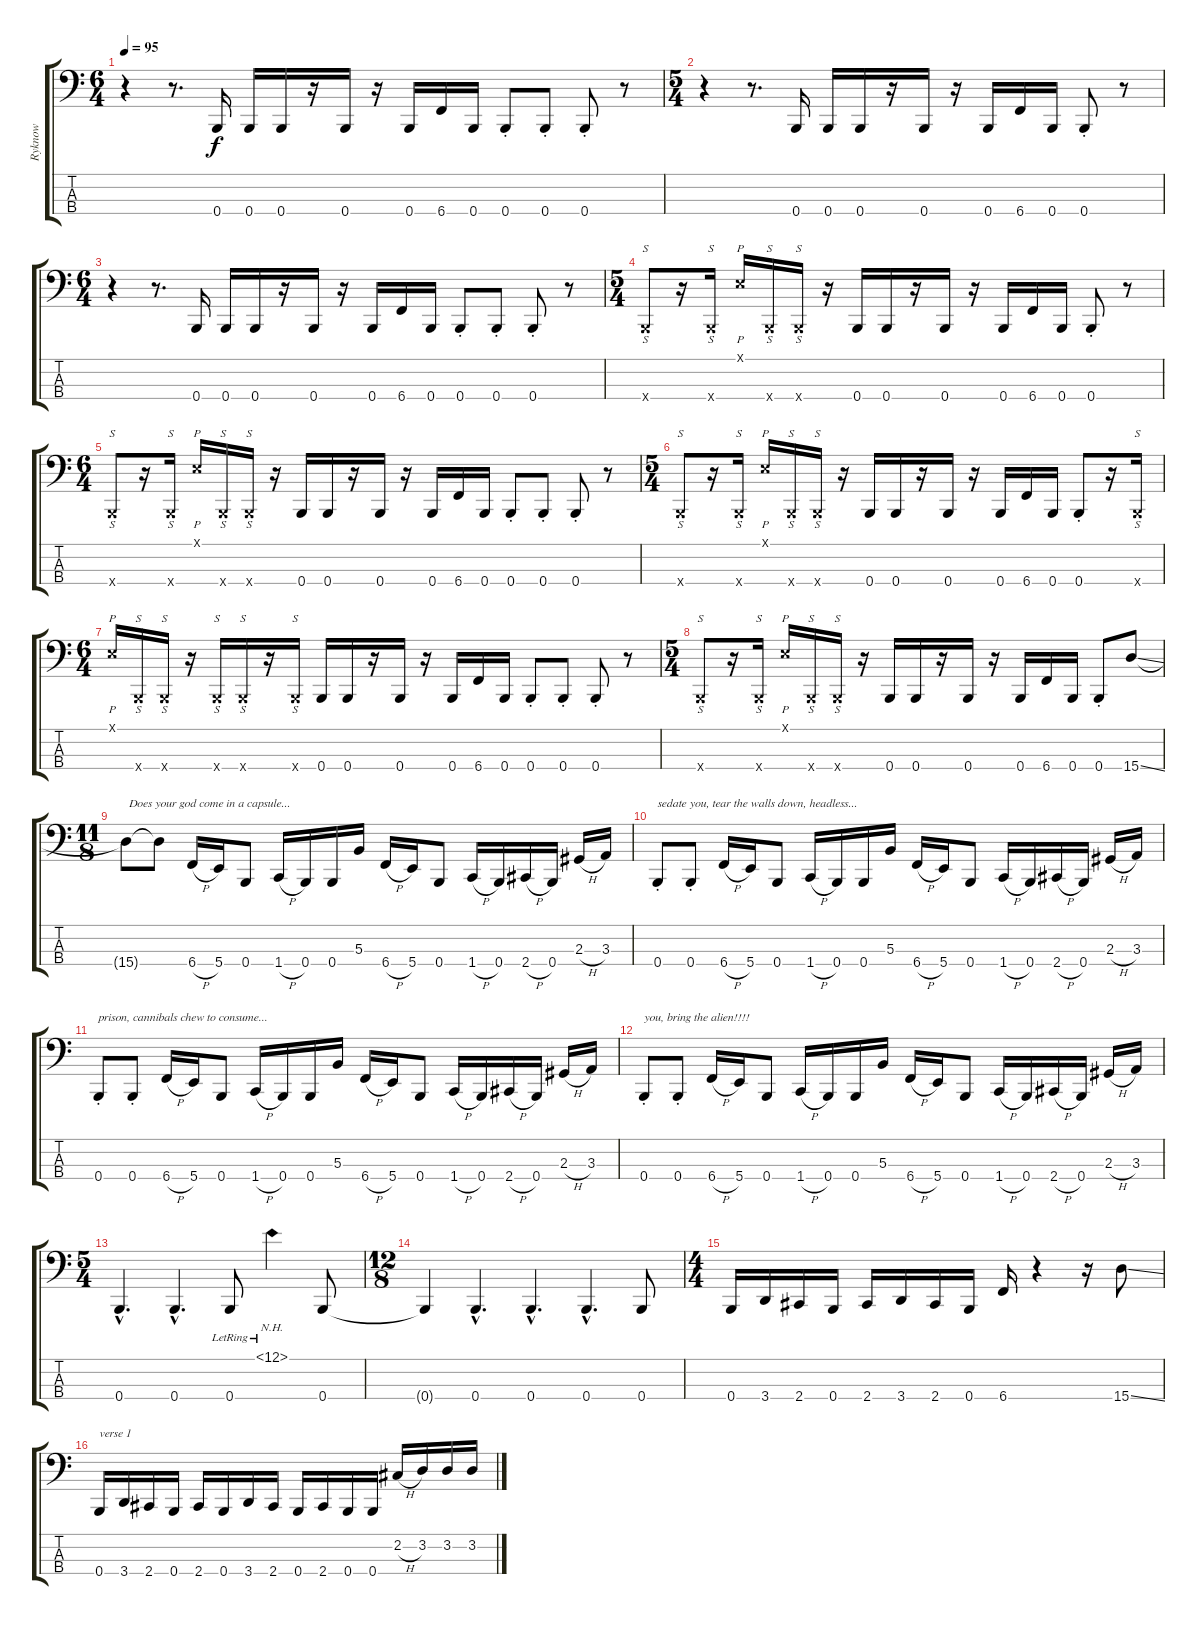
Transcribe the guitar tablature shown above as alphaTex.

\track ("Ryknow" "Ryknow") {instrument electricbassfinger}
\staff {score tabs}
\tuning (E2 B1 Gb1 B0) {hide}
\ts (6 4)
\tempo 95
\clef f4
\ks c
r.4{dy f instrument electricbassfinger} r.8{d} 0.4.16 0.4.16 0.4.16 r.16 0.4.16 r.16 0.4.16 6.4.16 0.4.16 0.4{st}.8 0.4{st}.8 0.4{st}.8 r.8 |
\ts (5 4)
r.4 r.8{d} 0.4.16 0.4.16 0.4.16 r.16 0.4.16 r.16 0.4.16 6.4.16 0.4.16 0.4{st}.8 r.8 |
\ts (6 4)
r.4 r.8{d} 0.4.16 0.4.16 0.4.16 r.16 0.4.16 r.16 0.4.16 6.4.16 0.4.16 0.4{st}.8 0.4{st}.8 0.4{st}.8 r.8 |
\ts (5 4)
0.4{x}.8{s} r.16 0.4{x}.16{s} 0.1{x}.16{p} 0.4{x}.16{s} 0.4{x}.16{s} r.16 0.4.16 0.4.16 r.16 0.4.16 r.16 0.4.16 6.4.16 0.4.16 0.4{st}.8 r.8 |
\ts (6 4)
0.4{x}.8{s} r.16 0.4{x}.16{s} 0.1{x}.16{p} 0.4{x}.16{s} 0.4{x}.16{s} r.16 0.4.16 0.4.16 r.16 0.4.16 r.16 0.4.16 6.4.16 0.4.16 0.4{st}.8 0.4{st}.8 0.4{st}.8 r.8 |
\ts (5 4)
0.4{x}.8{s} r.16 0.4{x}.16{s} 0.1{x}.16{p} 0.4{x}.16{s} 0.4{x}.16{s} r.16 0.4.16 0.4.16 r.16 0.4.16 r.16 0.4.16 6.4.16 0.4.16 0.4{st}.8 r.16 0.4{x}.16{s} |
\ts (6 4)
0.1{x}.16{p} 0.4{x}.16{s} 0.4{x}.16{s} r.16 0.4{x}.16{s} 0.4{x}.16{s} r.16 0.4{x}.16{s} 0.4.16 0.4.16 r.16 0.4.16 r.16 0.4.16 6.4.16 0.4.16 0.4{st}.8 0.4{st}.8 0.4{st}.8 r.8 |
\ts (5 4)
0.4{x}.8{s} r.16 0.4{x}.16{s} 0.1{x}.16{p} 0.4{x}.16{s} 0.4{x}.16{s} r.16 0.4.16 0.4.16 r.16 0.4.16 r.16 0.4.16 6.4.16 0.4.16 0.4{st}.8 15.4{ss}.8 |
\ts (11 8)
15.4{t}.8{txt " Does your god come in a capsule..."} 15.4{t}.8 6.4{h}.16 5.4.16 0.4.8 1.4{h}.16 0.4.16 0.4.16 5.3.16 6.4{h}.16 5.4.16 0.4.8 1.4{h}.16 0.4.16 2.4{h}.16 0.4.16 2.3{h}.16 3.3.16 |
0.4{st}.8{txt "sedate you, tear the walls down, headless..."} 0.4{st}.8 6.4{h}.16 5.4.16 0.4.8 1.4{h}.16 0.4.16 0.4.16 5.3.16 6.4{h}.16 5.4.16 0.4.8 1.4{h}.16 0.4.16 2.4{h}.16 0.4.16 2.3{h}.16 3.3.16 |
0.4{st}.8{txt "prison, cannibals chew to consume..."} 0.4{st}.8 6.4{h}.16 5.4.16 0.4.8 1.4{h}.16 0.4.16 0.4.16 5.3.16 6.4{h}.16 5.4.16 0.4.8 1.4{h}.16 0.4.16 2.4{h}.16 0.4.16 2.3{h}.16 3.3.16 |
0.4{st}.8{txt "you, bring the alien!!!!"} 0.4{st}.8 6.4{h}.16 5.4.16 0.4.8 1.4{h}.16 0.4.16 0.4.16 5.3.16 6.4{h}.16 5.4.16 0.4.8 1.4{h}.16 0.4.16 2.4{h}.16 0.4.16 2.3{h}.16 3.3.16 |
\ts (5 4)
0.4{hac}.4{d} 0.4{hac}.4{d} 0.4{lr}.8 12.1{nh lr}.4 0.4.8 |
\ts (12 8)
0.4{t}.4 0.4{hac}.4{d} 0.4{hac}.4{d} 0.4{hac}.4{d} 0.4.8 |
\ts (4 4)
0.4.16 3.4.16 2.4.16 0.4.16 2.4.16 3.4.16 2.4.16 0.4.16 6.4.16 r.4 r.16 15.4{ss}.8 |
0.4.16{txt "verse 1"} 3.4.16 2.4.16 0.4.16 2.4.16 0.4.16 3.4.16 2.4.16 0.4.16 2.4.16 0.4.16 0.4.16 2.2{h}.16 3.2.16 3.2.16 3.2.16
